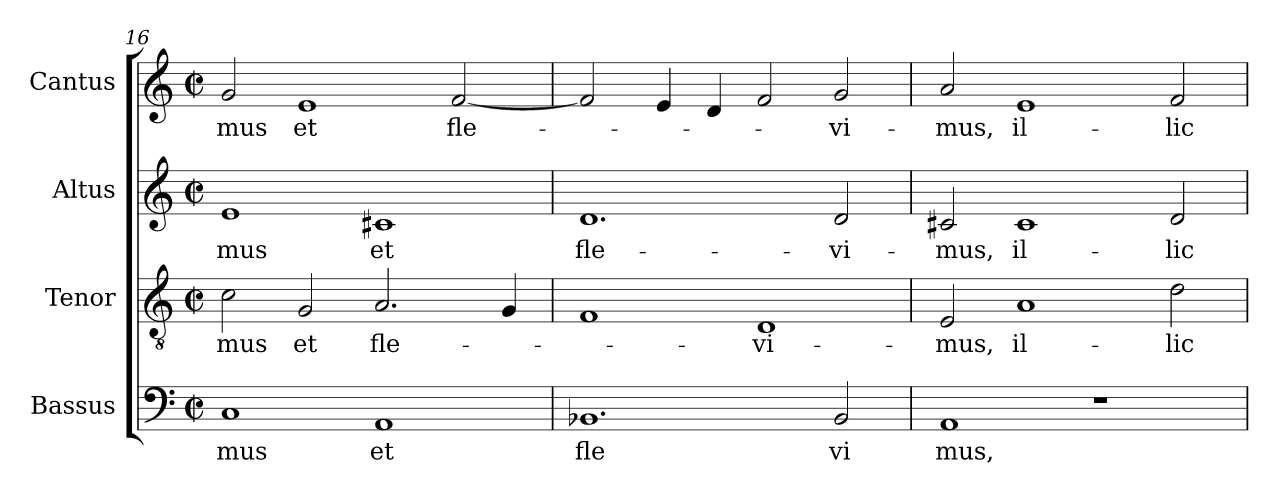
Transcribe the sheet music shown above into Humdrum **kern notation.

**kern	**text	**kern	**text	**kern	**text	**kern	**text
*part4	*part4	*part3	*part3	*part2	*part2	*part1	*part1
*staff4	*staff4	*staff3	*staff3	*staff2	*staff2	*staff1	*staff1
*I"Bassus	*	*I"Tenor	*	*I"Altus	*	*I"Cantus	*
*clefF4	*	*clefGv2	*	*clefG2	*	*clefG2	*
*M2/2	*	*M2/2	*	*M2/2	*	*M2/2	*
*met(c|)	*	*met(c|)	*	*met(c|)	*	*met(c|)	*
=16	=16	=16	=16	=16	=16	=16	=16
!	!LO:LY:b:cj	!	!LO:LY:b:cj	!	!LO:LY:b:cj	!	!LO:LY:b:cj
1C	mus	2c\	-mus	1e	-mus	2g/	-mus
!	!	!	!LO:LY:b:cj	!	!	!	!LO:LY:b:cj
.	.	2G/	et	.	.	1e	et
!	!LO:LY:b:cj	!	!LO:LY:b:cj	!	!LO:LY:b:cj	!	!
1AA	et	2.A/	fle-	1c#X	et	.	.
!	!	!	!	!	!	!	!LO:LY:b:cj
.	.	.	.	.	.	[<2f/	fle-
.	.	4G/	.	.	.	.	.
=17	=17	=17	=17	=17	=17	=17	=17
!	!LO:LY:b:cj	!	!	!	!LO:LY:b:cj	!	!
1.BB-X	fle	1F	.	1.d	fle-	2f/]	.
.	.	.	.	.	.	4e/	.
.	.	.	.	.	.	4d/	.
!	!	!	!LO:LY:b:cj	!	!	!	!
.	.	1D	-vi-	.	.	2f/	.
!	!LO:LY:b:cj	!	!	!	!LO:LY:b:cj	!	!LO:LY:b:cj
2BB-/	vi	.	.	2d/	-vi-	2g/	-vi-
=18	=18	=18	=18	=18	=18	=18	=18
!	!LO:LY:b:cj	!	!LO:LY:b:cj	!	!LO:LY:b:cj	!	!LO:LY:b:cj
1AA	mus,	2E/	-mus,	2c#X/	-mus,	2a/	-mus,
!	!	!	!LO:LY:b:cj	!	!LO:LY:b:cj	!	!LO:LY:b:cj
.	.	1A	il-	1c#	il-	1e	il-
1r	.	.	.	.	.	.	.
!	!	!	!LO:LY:b:cj	!	!LO:LY:b:cj	!	!LO:LY:b:cj
.	.	2d\	-lic	2d/	-lic	2f/	-lic
=	=	=	=	=	=	=	=
*-	*-	*-	*-	*-	*-	*-	*-
